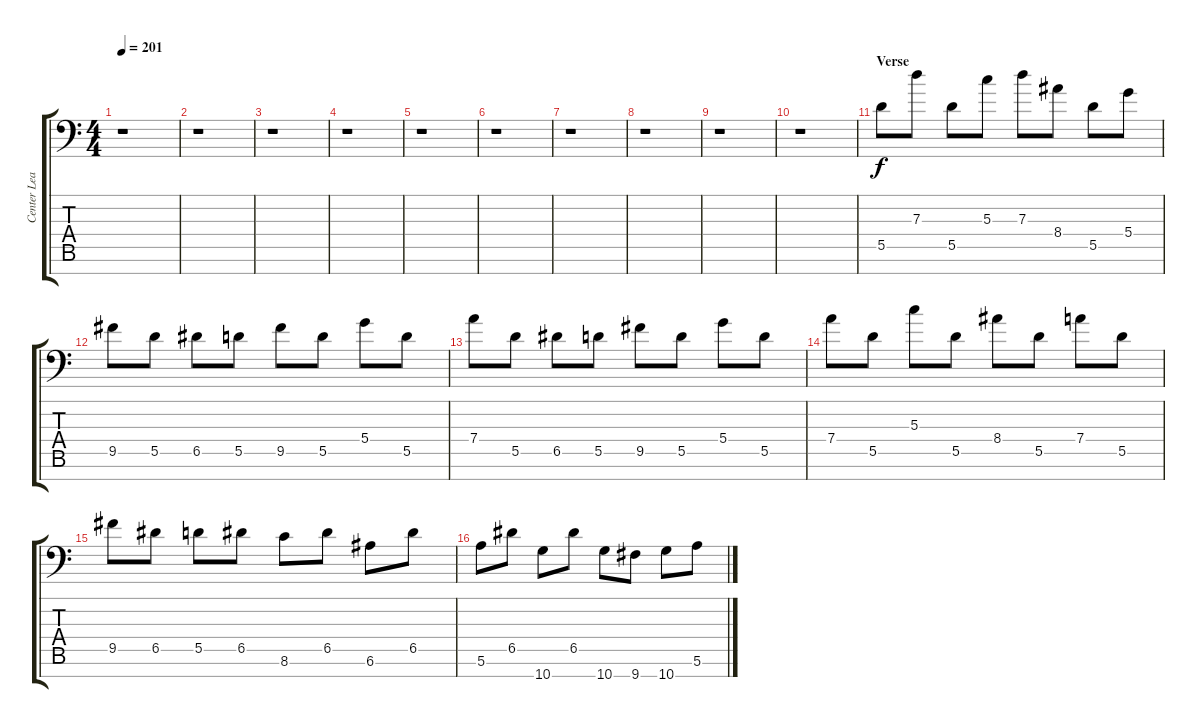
\track ("Center Lead 2" "Center Lea") {instrument overdrivenguitar}
\staff {score tabs}
\tuning (E4 B3 G3 D3 A2 E2 A1) {hide}
\ts (4 4)
\tempo 201
\clef f4
\ks aminor
r.1{dy f} |
r.1 |
r.1 |
r.1 |
r.1 |
r.1 |
r.1 |
r.1 |
r.1 |
r.1 |
\section ("" "Verse")
5.5.8 7.3.8 5.5.8 5.3.8 7.3.8 8.4.8 5.5.8 5.4.8 |
9.5.8 5.5.8 6.5.8 5.5.8 9.5.8 5.5.8 5.4.8 5.5.8 |
7.4.8 5.5.8 6.5.8 5.5.8 9.5.8 5.5.8 5.4.8 5.5.8 |
7.4.8 5.5.8 5.3.8 5.5.8 8.4.8 5.5.8 7.4.8 5.5.8 |
9.5.8 6.5.8 5.5.8 6.5.8 8.6.8 6.5.8 6.6.8 6.5.8 |
5.6.8 6.5.8 10.7.8 6.5.8 10.7.8 9.7.8 10.7.8 5.6.8
